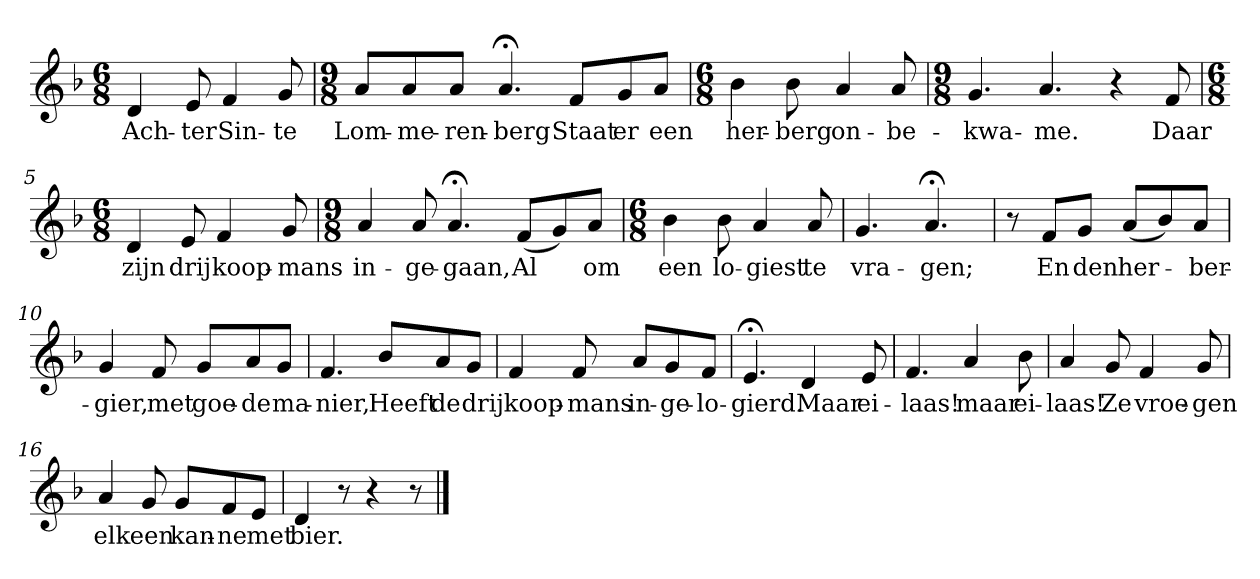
**kern	**text
*part1	*part1
*staff1	*staff1
*clefG2	*
*k[b-]	*
*d:	*
*M6/8	*
*MM120	*
=1	=1
4d	Ach-
8e	-ter
4f	Sin-
8g	-te
=2	=2
*M9/8	*
8a/L	Lom-
8a/	-me-
8a/J	-ren-
4.a;<	-berg
8f/L	Staat
8g/	er
8a/J	een
=3	=3
*M6/8	*
4b-	her-
8b-	-berg
4a	on-
8a	-be-
=4	=4
*M9/8	*
4.g	-kwa-
4.a	-me.
4r	.
8f	Daar
=5	=5
*M6/8	*
4d	zijn
8e	drij
4f	koop-
8g	-mans
=6	=6
*M9/8	*
4a	in-
8a	-ge-
4.a;<	-gaan,
(8f/L	Al
8g/)	.
8a/J	om
=7	=7
*M6/8	*
4b-	een
8b-	lo-
4a	-giest
8a	te
=8	=8
4.g	vra-
4.a;<	-gen;
=9	=9
8r	.
8f/L	En
8g/J	den
(8a/L	her-
8b-/)	.
8a/J	-ber-
=10	=10
4g	-gier,
8f	met
8g/L	goe-
8a/	-de
8g/J	ma-
=11	=11
4.f	-nier,
8b-/L	Heeft
8a/	de
8g/J	drij
=12	=12
4f	koop-
8f	-mans
8a/L	in-
8g/	-ge-
8f/J	-lo-
=13	=13
4.e;<	-gierd.
4d	Maar
8e	ei-
=14	=14
4.f	-laas!
4a	maar
8b-	ei-
=15	=15
4a	-laas!
8g	Ze
4f	vroe-
8g	-gen
=16	=16
4a	elk
8g	een
8g/L	kan-
8f/	-ne
8e/J	met
=17	=17
4d	bier.
8r	.
4r	.
8r	.
==	==
*-	*-
